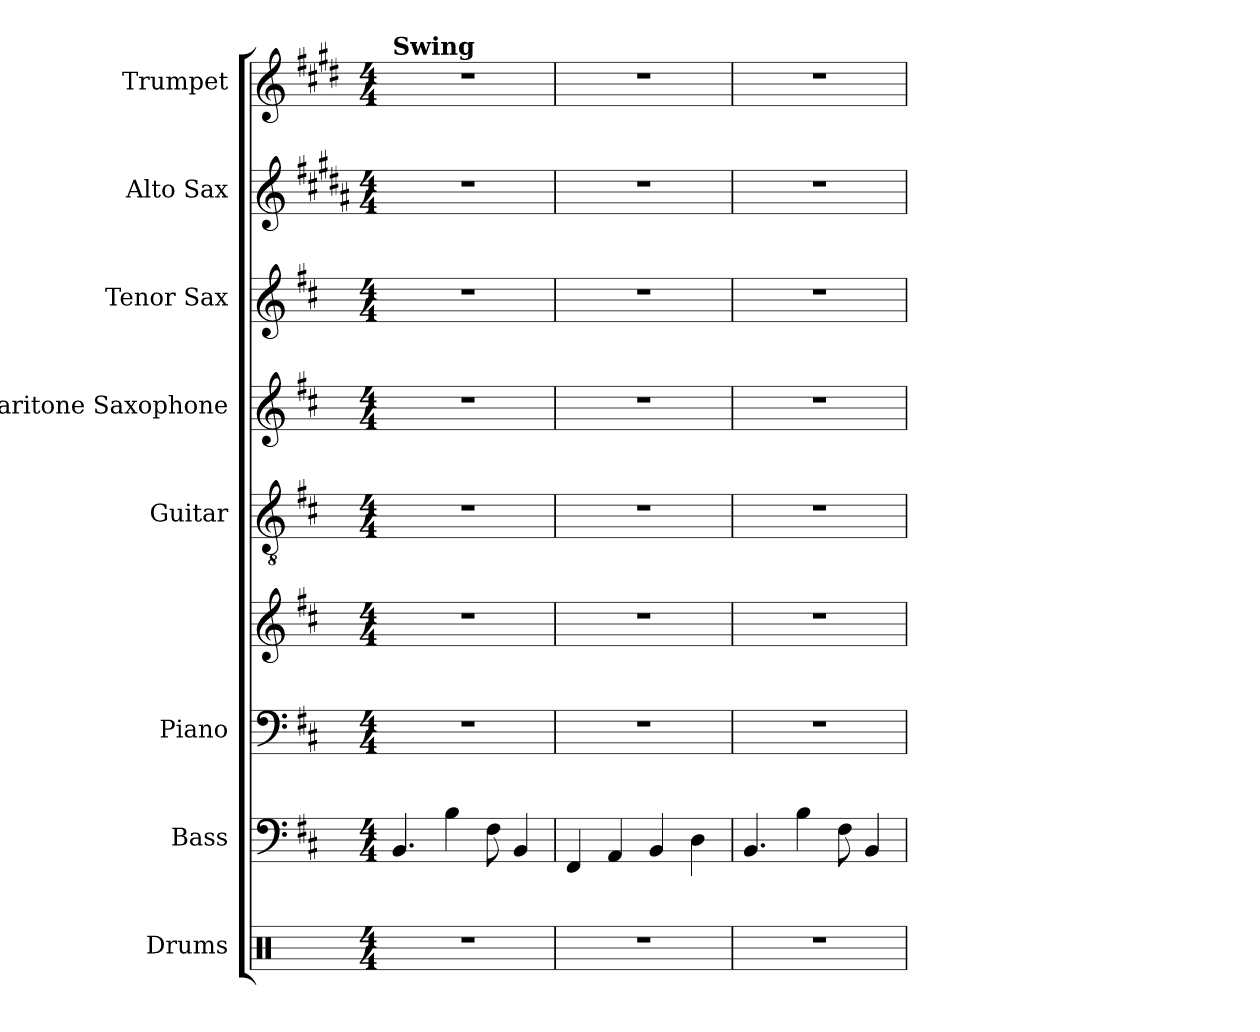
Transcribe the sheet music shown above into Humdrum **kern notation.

**kern	**kern	**kern	**kern	**kern	**kern	**kern	**kern	**kern
*part8	*part7	*part6	*part6	*part5	*part4	*part3	*part2	*part1
*staff9	*staff8	*staff7	*staff6	*staff5	*staff4	*staff3	*staff2	*staff1
*I"Drums	*I"Bass	*I"Piano	*	*I"Guitar	*I"Baritone Saxophone	*I"Tenor Sax	*I"Alto Sax	*I"Trumpet
*I'Drums	*I'Bass	*I'Piano	*	*I'Gtr.	*I'Bar. Sax.	*I'Tenor	*I'Alto	*I'Tpt.
*clefX	*clefF4	*clefF4	*clefG2	*clefGv2	*clefG2	*clefG2	*clefG2	*clefG2
*	*ITrd7c12	*	*	*	*ITrd12c21	*ITrd8c14	*ITrd5c9	*ITrd1c2
*k[]	*k[f#c#]	*k[f#c#]	*k[f#c#]	*k[f#c#]	*k[f#c#]	*k[f#c#]	*k[f#c#]	*k[f#c#]
*M4/4	*M4/4	*M4/4	*M4/4	*M4/4	*M4/4	*M4/4	*M4/4	*M4/4
*MM120	*MM120	*MM120	*MM120	*MM120	*MM120	*MM120	*MM120	*MM120
=1	=1	=1	=1	=1	=1	=1	=1	=1
!	!	!	!	!	!	!	!	!LO:TX:B:t=Swing
1r	4.BBB/	1r	1r	1r	1r	1r	1r	1r
.	4BB\	.	.	.	.	.	.	.
.	8FF#\	.	.	.	.	.	.	.
.	4BBB/	.	.	.	.	.	.	.
=2	=2	=2	=2	=2	=2	=2	=2	=2
1r	4FFF#/	1r	1r	1r	1r	1r	1r	1r
.	4AAA/	.	.	.	.	.	.	.
.	4BBB/	.	.	.	.	.	.	.
.	4DD\	.	.	.	.	.	.	.
=3	=3	=3	=3	=3	=3	=3	=3	=3
1r	4.BBB/	1r	1r	1r	1r	1r	1r	1r
.	4BB\	.	.	.	.	.	.	.
.	8FF#\	.	.	.	.	.	.	.
.	4BBB/	.	.	.	.	.	.	.
=	=	=	=	=	=	=	=	=
*-	*-	*-	*-	*-	*-	*-	*-	*-
